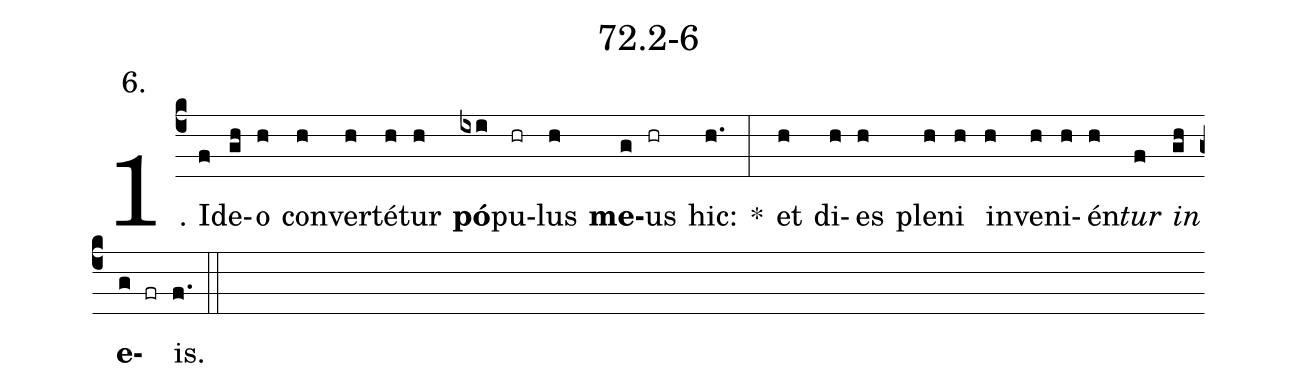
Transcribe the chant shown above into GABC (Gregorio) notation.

name: 72.2-6;
annotation: 6.;
%%
(c4)1. Id(f)e(gh)o(h) con(h)ver(h)té(h)tur(h) <b>pó</b>(ixi)pu(hr)lus(h) <b>me</b>(g)us(hr) hic:(h.) *(:) et(h) di(h)es(h) ple(h)ni(h) in(h)ve(h)ni(h)én(h)<i>tur</i>(f) <i>in</i>(gh) <b>e</b>(g fr)is.(f.) (::)


%E(h) u(h) o(f) u(gh) a(g) e.(f.) (::)
